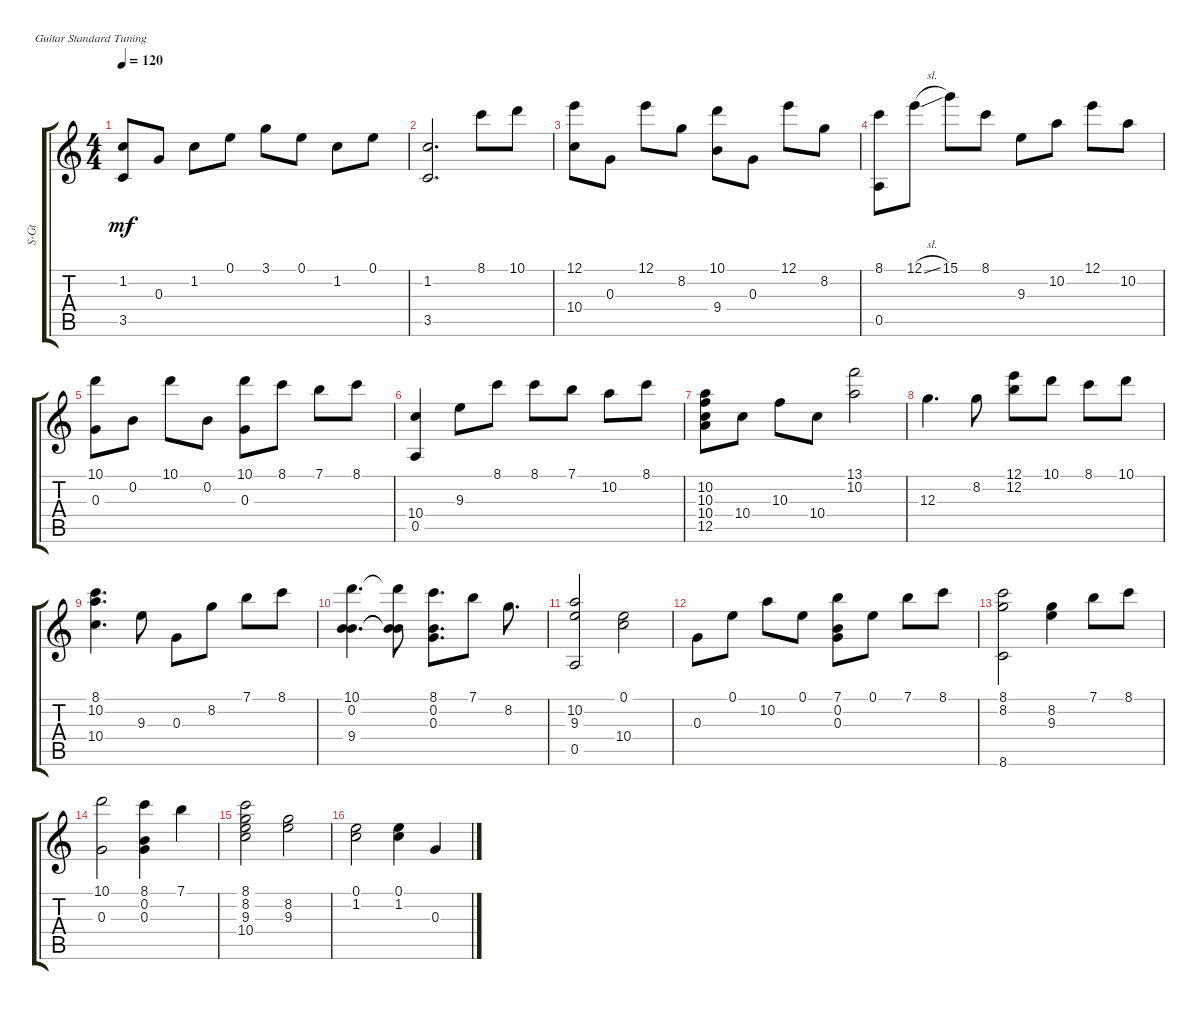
\defaultSystemsLayout 4
\bracketExtendMode groupsimilarinstruments
\otherSystemsTrackNameOrientation horizontal
\track ("Steel Guitar" "S-Gt") {instrument acousticguitarsteel}
\staff {score tabs}
\tuning (E4 B3 G3 D3 A2 E2)
\ts (4 4)
\tempo 120
\clef g2
\ks c
(1.2 3.5).8{dy mf beam Up} 0.3.8{beam Up} 1.2.8{beam Down} 0.1.8{beam Down} 3.1.8{beam Down} 0.1.8{beam Down} 1.2.8{beam Down} 0.1.8{beam Down} |
(1.2 3.5).2{d beam Up} 8.1.8{beam Down} 10.1.8{beam Down} |
(12.1 10.4).8{beam Down} 0.3.8{beam Down} 12.1.8{beam Down} 8.2.8{beam Down} (10.1 9.4).8{beam Down} 0.3.8{beam Down} 12.1.8{beam Down} 8.2.8{beam Down} |
(8.1 0.5).8{beam Down} 12.1{sl}.8{beam Down} 15.1.8{beam Down} 8.1.8{beam Down} 9.3.8{beam Down} 10.2.8{beam Down} 12.1.8{beam Down} 10.2.8{beam Down} |
(10.1 0.3).8{beam Down} 0.2.8{beam Down} 10.1.8{beam Down} 0.2.8{beam Down} (10.1 0.3).8{beam Down} 8.1.8{beam Down} 7.1.8{beam Down} 8.1.8{beam Down} |
(10.4 0.5).4{beam Up} 9.3.8{beam Down} 8.1.8{beam Down} 8.1.8{beam Down} 7.1.8{beam Down} 10.2.8{beam Down} 8.1.8{beam Down} |
(10.2 10.3 10.4 12.5).8{beam Down} 10.4.8{beam Down} 10.3.8{beam Down} 10.4.8{beam Down} (13.1 10.2).2{beam Down} |
12.3.4{d beam Down} 8.2.8{beam Down} (12.1 12.2).8{beam Down} 10.1.8{beam Down} 8.1.8{beam Down} 10.1.8{beam Down} |
(8.1 10.2 10.4).4{d beam Down} 9.3.8{beam Down} 0.3.8{beam Down} 8.2.8{beam Down} 7.1.8{beam Down} 8.1.8{beam Down} |
(10.1 0.2 9.4).4{d beam Down} (10.1{t} 0.2{t} 9.4{t}).8{beam Down} (8.1 0.2 0.3).8{d beam Down} 7.1.8{beam Down} 8.2.8{d beam Down} |
(10.2 9.3 0.5).2{beam Up} (0.1 10.4).2{beam Down} |
0.3.8{beam Down} 0.1.8{beam Down} 10.2.8{beam Down} 0.1.8{beam Down} (7.1 0.2 0.3).8{beam Down} 0.1.8{beam Down} 7.1.8{beam Down} 8.1.8{beam Down} |
(8.1 8.2 8.6).2{beam Down} (8.2 9.3).4{beam Down} 7.1.8{beam Down} 8.1.8{beam Down} |
(10.1 0.3).2{beam Down} (8.1 0.2 0.3).4{beam Down} 7.1.4{beam Down} |
(8.1 8.2 9.3 10.4).2{beam Down} (8.2 9.3).2{beam Down} |
(0.1 1.2).2{beam Down} (0.1 1.2).4{beam Down} 0.3.4{beam Up}
